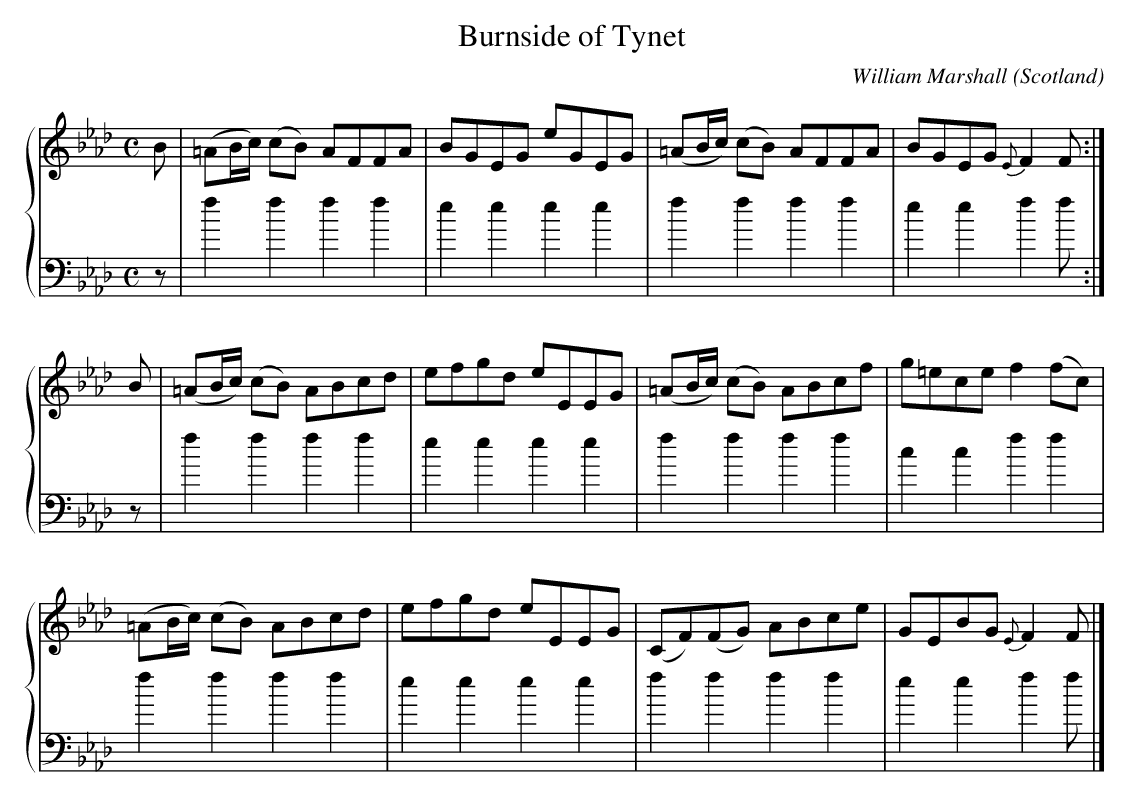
X:1
T:Burnside of Tynet
C:William Marshall
L:1/8
M:C
O:Scotland
K:F minor
%%staves {1 2}
V:1
B | \
(=AB/c/) (cB) AFFA | BGEG eGEG | (=AB/c/) (cB) AFFA | BGEG {E}F2 F :|
B | \
(=AB/c/) (cB) ABcd | efgd eEEG | (=AB/c/) (cB) ABcf | g=ece f2 (fc) |
(=AB/c/) (cB) ABcd | efgd eEEG | (CF)(FG) ABce | GEBG {E}F2 F |]
V:2 clef=bass
L:1/4
z/ | ffff | eeee | ffff | eeff/ :|
z/ | ffff | eeee | ffff | ccff | ffff | eeee | ffff | eeff/ |]
